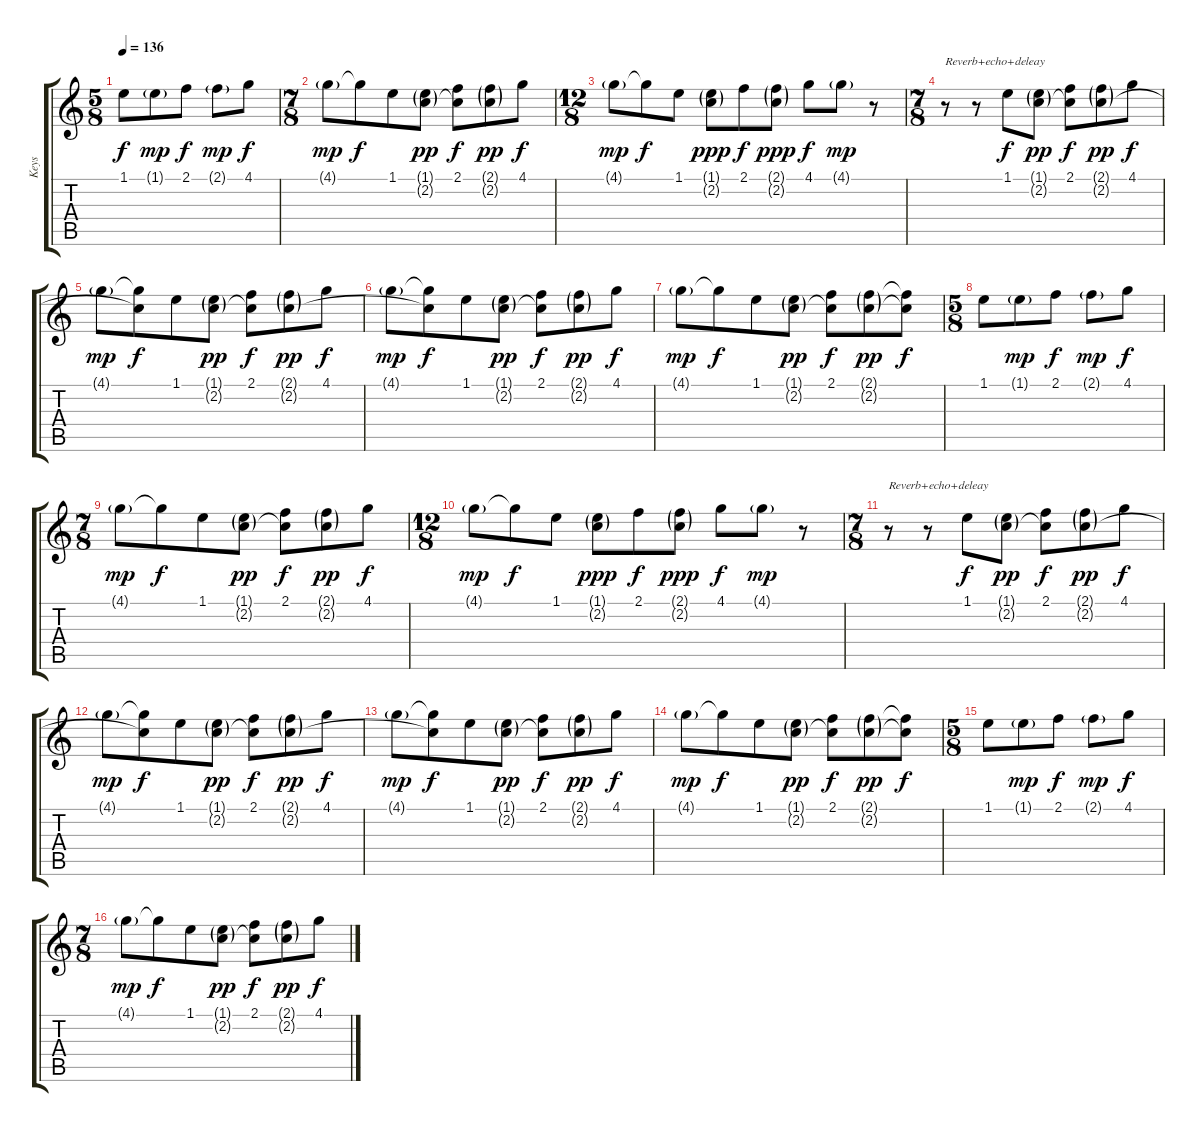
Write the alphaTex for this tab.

\track ("Keys" "Keys") {instrument acousticguitarnylon}
\staff {score tabs}
\tuning (Eb4 Bb3 Gb3 Db3 Ab2 Eb2) {hide}
\ts (5 8)
\tempo 136
\clef g2
\ks c
1.1.8{dy f} 1.1{g}.8{dy mp} 2.1.8{dy f} 2.1{g}.8{dy mp} 4.1.8{dy f} |
\ts (7 8)
4.1{g}.8{dy mp} 4.1{t}.8{dy f} 1.1.8 (1.1{g} 2.2{g}).8{dy pp} (2.1 2.2{t}).8{dy f} (2.1{g} 2.2{g}).8{dy pp} 4.1.8{dy f} |
\ts (12 8)
4.1{g}.8{dy mp} 4.1{t}.8{dy f} 1.1.8 (1.1{g} 2.2{g}).8{dy ppp} 2.1.8{dy f} (2.1{g} 2.2{g}).8{dy ppp} 4.1.8{dy f} 4.1{g}.8{dy mp} r.8 |
\ts (7 8)
r.8{txt "Reverb+echo+deleay"} r.8 1.1.8{dy f} (1.1{g} 2.2{g}).8{dy pp} (2.1 2.2{t}).8{dy f} (2.1{g} 2.2{g}).8{dy pp} 4.1.8{dy f} |
4.1{g}.8{dy mp} (4.1{t} 2.2{t}).8{dy f} 1.1.8 (1.1{g} 2.2{g}).8{dy pp} (2.1 2.2{t}).8{dy f} (2.1{g} 2.2{g}).8{dy pp} 4.1.8{dy f} |
4.1{g}.8{dy mp} (4.1{t} 2.2{t}).8{dy f} 1.1.8 (1.1{g} 2.2{g}).8{dy pp} (2.1 2.2{t}).8{dy f} (2.1{g} 2.2{g}).8{dy pp} 4.1.8{dy f} |
4.1{g}.8{dy mp} 4.1{t}.8{dy f} 1.1.8 (1.1{g} 2.2{g}).8{dy pp} (2.1 2.2{t}).8{dy f} (2.1{g} 2.2{g}).8{dy pp} (2.1{t} 2.2{t}).8{dy f} |
\ts (5 8)
1.1.8 1.1{g}.8{dy mp} 2.1.8{dy f} 2.1{g}.8{dy mp} 4.1.8{dy f} |
\ts (7 8)
4.1{g}.8{dy mp} 4.1{t}.8{dy f} 1.1.8 (1.1{g} 2.2{g}).8{dy pp} (2.1 2.2{t}).8{dy f} (2.1{g} 2.2{g}).8{dy pp} 4.1.8{dy f} |
\ts (12 8)
4.1{g}.8{dy mp} 4.1{t}.8{dy f} 1.1.8 (1.1{g} 2.2{g}).8{dy ppp} 2.1.8{dy f} (2.1{g} 2.2{g}).8{dy ppp} 4.1.8{dy f} 4.1{g}.8{dy mp} r.8 |
\ts (7 8)
r.8{txt "Reverb+echo+deleay"} r.8 1.1.8{dy f} (1.1{g} 2.2{g}).8{dy pp} (2.1 2.2{t}).8{dy f} (2.1{g} 2.2{g}).8{dy pp} 4.1.8{dy f} |
4.1{g}.8{dy mp} (4.1{t} 2.2{t}).8{dy f} 1.1.8 (1.1{g} 2.2{g}).8{dy pp} (2.1 2.2{t}).8{dy f} (2.1{g} 2.2{g}).8{dy pp} 4.1.8{dy f} |
4.1{g}.8{dy mp} (4.1{t} 2.2{t}).8{dy f} 1.1.8 (1.1{g} 2.2{g}).8{dy pp} (2.1 2.2{t}).8{dy f} (2.1{g} 2.2{g}).8{dy pp} 4.1.8{dy f} |
4.1{g}.8{dy mp} 4.1{t}.8{dy f} 1.1.8 (1.1{g} 2.2{g}).8{dy pp} (2.1 2.2{t}).8{dy f} (2.1{g} 2.2{g}).8{dy pp} (2.1{t} 2.2{t}).8{dy f} |
\ts (5 8)
1.1.8 1.1{g}.8{dy mp} 2.1.8{dy f} 2.1{g}.8{dy mp} 4.1.8{dy f} |
\ts (7 8)
4.1{g}.8{dy mp} 4.1{t}.8{dy f} 1.1.8 (1.1{g} 2.2{g}).8{dy pp} (2.1 2.2{t}).8{dy f} (2.1{g} 2.2{g}).8{dy pp} 4.1.8{dy f}
